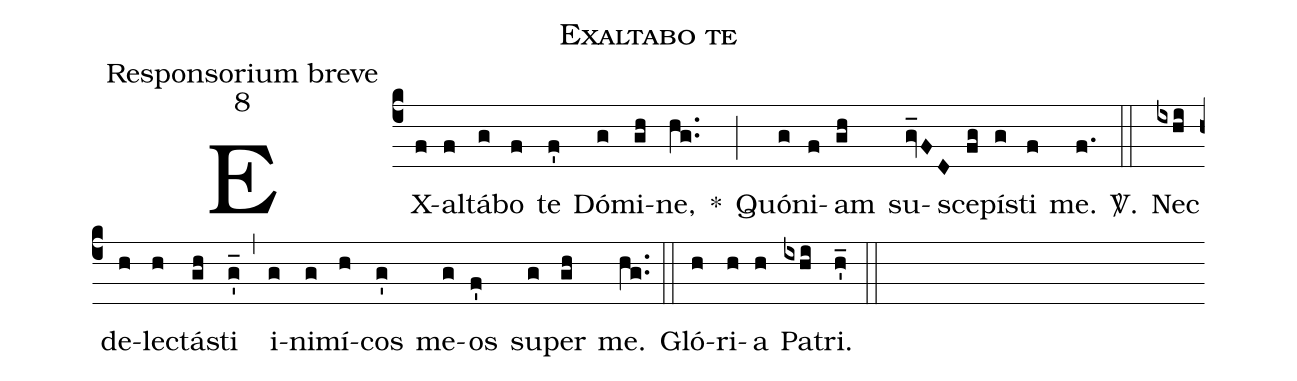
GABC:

name:Exaltabo te;
office-part:Responsorium breve;
mode:8;
%%
(c4) EX(f)al(f)tá(g)bo(f) te(f') Dó(g)mi(gh)ne,(hg..) *(;) Quó(g)ni(f)am(gh) su(gv_FD)sce(fg)pí(g)sti(f) me.(f.) <sp>V/</sp>.(::) Nec(ixhi) de(h)le(h)ctá(gh)sti(g'_) (,) i(g)ni(g)mí(h)cos(g') me(g)os(f') su(g)per(gh) me.(hg..) (::) Gló(h)ri(h)a(h) Pa(ixhi)tri.(h'_) (::)
